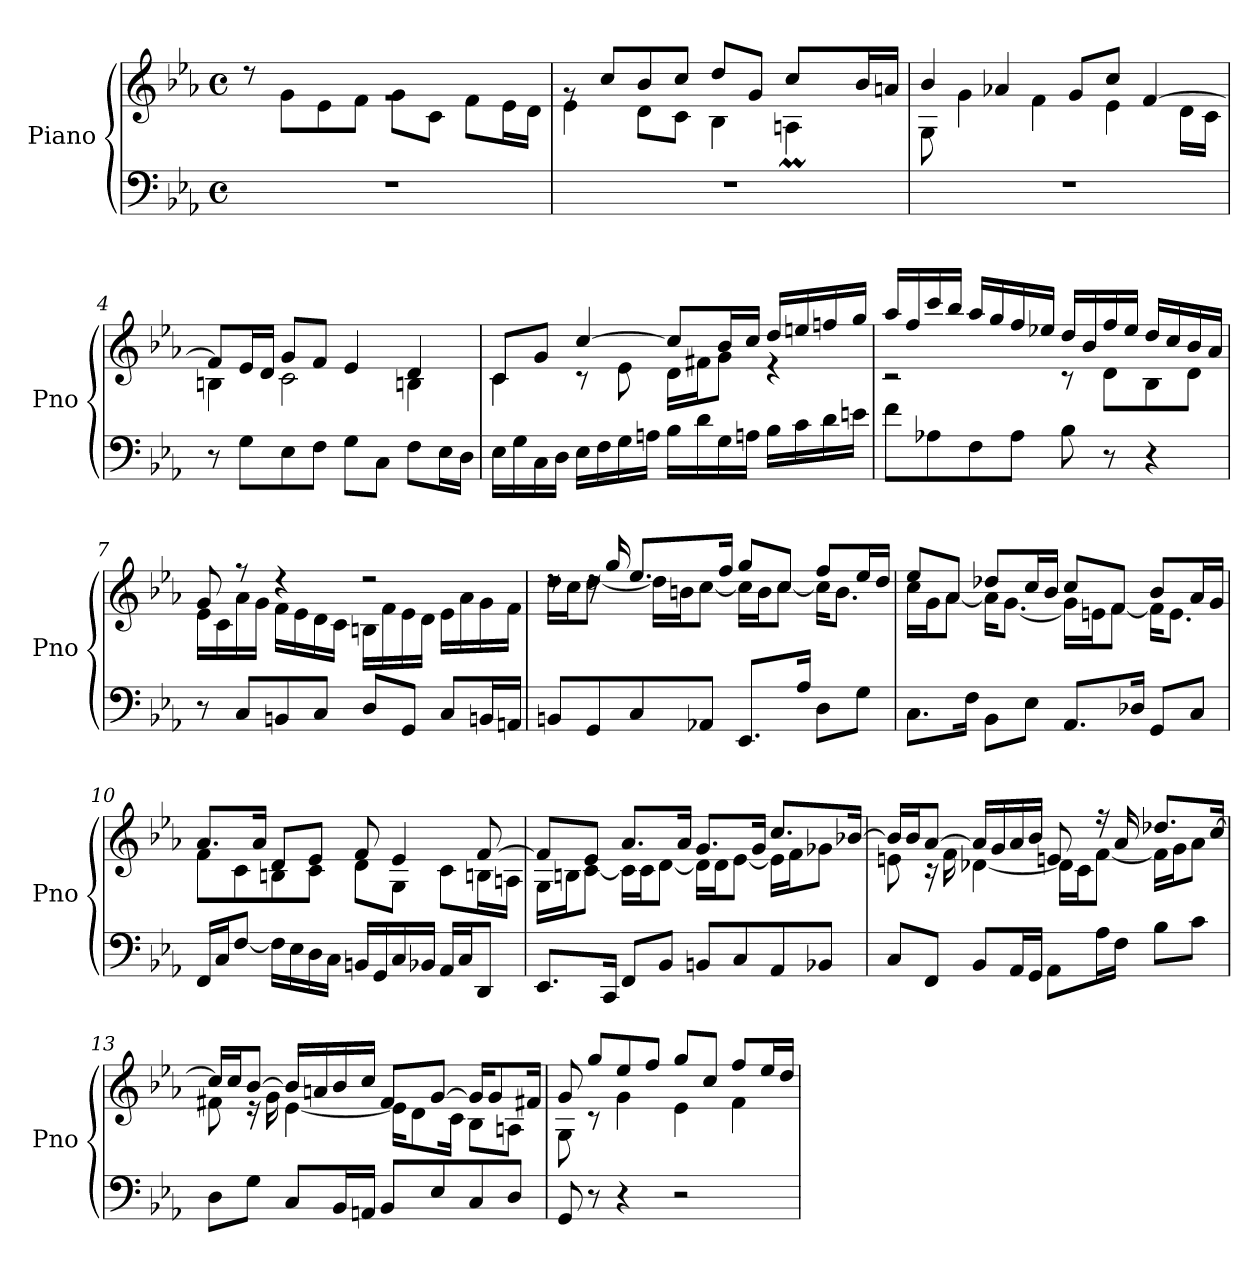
**kern	**kern
*part1	*part1
*staff2	*staff1
*I"Piano	*
*I'Pno	*
*clefF4	*clefG2
*k[b-e-a-]	*k[b-e-a-]
*M4/4	*M4/4
*met(c)	*met(c)
*MM40	*MM40
=1	=1
*	*^
1r	1rg	8rdd
.	.	8g\L
.	.	8e-\
.	.	8f\J
.	.	8g\L
.	.	8c\J
.	.	8f\L
.	.	16e-\L
.	.	16d\JJ
=2	=2	=2
*	*	*^
1r	8rg	4e-\	2.ryy
.	8cc/L	.	.
.	8b-/	8d\L	.
.	8cc/J	8c\J	.
.	8dd/L	4B-\	.
.	8g/J	.	.
.	8cc/L	4Anm\	64A!yy
.	.	.	64B-!yy
.	.	.	8..A!yy
.	16b-/L	.	.
.	16an/JJ	.	.
*	*	*v	*v
=3	=3	=3
1r	4b-/	8G\
.	.	4g\
.	4a-X/	.
.	.	4f\
.	8g/L	.
.	8cc/J	4e-\
.	[4f/	.
.	.	16d\LL
.	.	16c\JJ
!!LO:LB:g=z	!!
=4	=4	=4
8r	8f/L]	4Bn\
8G\L	16e-/L	.
.	16d/JJ	.
8E-\	8g/L	2c\
8F\J	8f/J	.
8G\L	4e-/	.
8C\J	.	.
8F\L	4d/	4Bn\
16E-\L	.	.
16D\JJ	.	.
=5	=5	=5
16E-\LL	8c/L	4c\
16G\	.	.
16C\	8g/J	.
16D\JJ	.	.
16E-\LL	[4cc/	8r
16F\	.	.
16G\	.	8e-\
16An\JJ	.	.
16B-\LL	8cc/L]	16d\LL
16d\	.	16f#X\J
16G\	16b-/L	8g\J
16An\JJ	16cc/JJ	.
16B-\LL	16dd/LL	4r
16c\	16een/	.
16d\	16ffn/	.
16en\JJ	16gg/JJ	.
=6	=6	=6
8f\L	16aa-/LL	2r
.	16ff/	.
8A-X\	16ccc/	.
.	16bb-/JJ	.
8F\	16aa-/LL	.
.	16gg/	.
8A-\J	16ff/	.
.	16ee-X/JJ	.
8B-\	16dd/LL	8r
.	16b-/	.
8r	16ff/	8d\L
.	16ee-/JJ	.
4r	16dd/LL	8B-\
.	16cc/	.
.	16b-/	8d\J
.	16a-/JJ	.
!!LO:LB:g=z	!!
=7	=7	=7
8r	8g/	16e-\LL
.	.	16c\
8C/L	8r	16a-\
.	.	16g\JJ
8BBn/	4r	16f\LL
.	.	16e-\
8C/J	.	16d\
.	.	16c\JJ
8D/L	2r	16Bn\LL
.	.	16f\
8GG/J	.	16e-\
.	.	16d\JJ
8C/L	.	16e-\LL
.	.	16a-\
16BBn/L	.	16g\
16AAn/JJ	.	16f\JJ
=8	=8	=8
8BBn/L	8rdd	16dd\LL
.	.	16cc\J
8GG/	16rdd	[8dd\J
.	16gg/	.
8C/	8.ee-/L	16dd\LL]
.	.	16bn\J
8AA-X/J	.	[8cc\J
.	16ff/Jk	.
8.EE-/L	8gg/L	16cc\LL]
.	.	16b\J
.	8cc/J	[8cc\J
16A-\Jk	.	.
8D\L	8ff/L	16cc\KL]
.	.	8.b\J
8G\J	16ee-/L	.
.	16dd/JJ	.
=9	=9	=9
8.C\L	8ee-/L	16cc\LL
.	.	16g\J
.	8a-/J	[8a-\J
16F\Jk	.	.
8BB-\L	8dd-X/L	16a-\KL]
.	.	[8.g\J
8E-\J	16cc/L	.
.	16b-/JJ	.
8.AA-/L	8cc/L	16g\LL]
.	.	16en\J
.	8f/J	[8f\J
16D-X/Jk	.	.
8GG/L	8b-/L	16f\KL]
.	.	8.e\J
8C/J	16a-/L	.
.	16g/JJ	.
!!LO:LB:g=z	!!
=10	=10	=10
16FF/LL	8.a-/L	8f\L
16C/J	.	.
[8F/J	.	8c\
.	16a-/Jk	.
16F\LL]	8d/L	8Bn\
16E-\	.	.
16D\	8e-/J	8c\J
16C\JJ	.	.
16BBn/LL	8f/	8d\L
16GG/	.	.
16C/	4e-/	8G\J
16BB-X/JJ	.	.
16AA-/LL	.	8c\L
16C/J	.	.
8DD/J	[8f/	16Bn\L
.	.	16An\JJ
=11	=11	=11
8.EE-/L	8f/L]	16G\LL
.	.	16Bn\J
.	8e-/J	[8c\J
16CC/Jk	.	.
8FF/L	8.a-/L	16c\LL]
.	.	16c\J
8BB-/J	.	[8d\J
.	16a-/Jk	.
8BBn/L	8.g/L	16d\LL]
.	.	16d\J
8C/	.	[8e-\J
.	16g/Jk	.
8AA-/	8.cc/L	16e-\LL]
.	.	16f\J
8BB-X/J	.	8g-X\J
.	[16b-X/Jk	.
!!LO:LB:g=z	!!
=12	=12	=12
8C/L	16b-/LL]	8en\
.	16b-/J	.
8FF/J	[8a-/J	16r
.	.	16f\
8BB-/L	16a-/LL]	[4d-X\
.	16g/	.
16AA-/L	16a-/	.
16GG/JJ	16b-/JJ	.
8AA-\L	8en/	16d-\LL]
.	.	16c\J
16A-\L	16r	[8f\J
16F\JJ	16a-/	.
8B-\L	8.dd-X/L	16f\LL]
.	.	16g\J
8c\J	.	8a-\J
.	[16cc/Jk	.
=13	=13	=13
8D\L	16cc/LL]	8f#X\
.	16cc/J	.
8G\J	[8b-/J	16r
.	.	16g\
8C/L	16b-/LL]	[4e-\
.	16an/	.
16BB-/L	16b-/	.
16AAn/JJ	16cc/JJ	.
8BB-/L	8f#/L	16e-\KL]
.	.	8d\
8E-/	[8g/J	.
.	.	16c\Jk
8C/	16g/KL]	8B-\L
.	8g/	.
8D/J	.	8An\J
.	16f#X/Jk	.
!!LO:PB:g=z	!!
=14	=14	=14
8GG/	8g/	8G\
8r	8gg/L	8r
4r	8ee-/	4g\
.	8ff/J	.
2r	8gg/L	4e-\
.	8cc/J	.
.	8ff/L	4f\
.	16ee-/L	.
.	16dd/JJ	.
*	*v	*v
=	=
*-	*-
